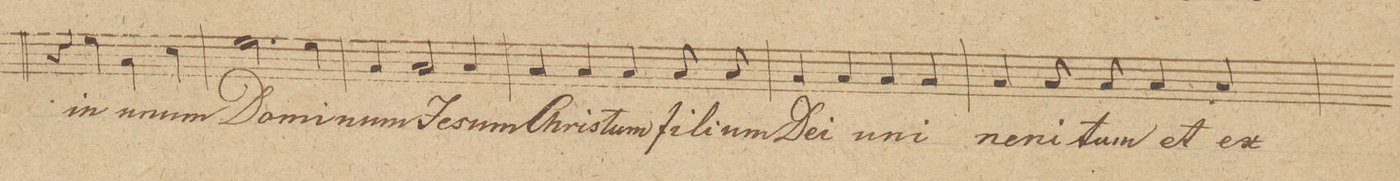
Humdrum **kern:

**kern	**text	**dynam
*I"Baſso 2do	*	*
*clefF4	*	*
*k[]	*	*
*met(c|)	*	*
*M2/2	*	*
4r	.	.
4G\	in	.
4C\	u-	.
4E\	-num	.
=13	=13	=13
*2\right	*	*
2.G\	Do-	.
4G\	-mi-	.
=14	=14	=14
4C/	-num	.
2C/	Je-	.
4C/	-sum	.
=15	=15	=15
4C/	Chris-	.
4C/	-tum	.
4C/	fi-	.
8C/	-li-	.
8C/	-um	.
=16	=16	=16
4C/	De-	.
4C/	-i	.
4C/	u-	.
4C/	-ni-	.
=17	=17	=17
4C/	-ne-	.
8C/	-ni-	.
8C/	-tum	.
4C/	et	.
4C/	ex	.
=18	=18	=18
*-	*-	*-
